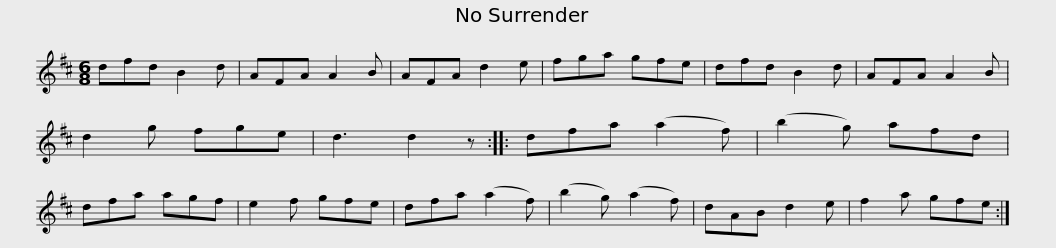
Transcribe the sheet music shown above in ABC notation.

X:1
L:1/8
M:6/8
I:linebreak $
K:D
V:1 treble
V:1
 dfd B2 d | AFA A2 B | AFA d2 e | fga gfe | dfd B2 d | %5
 AFA A2 B | d2 g fge | d3 d2 z ::$ dfa (a2 f) | (b2 g) afd | %10
 dfa agf | e2 f gfe | dfa (a2 f) | (b2 g) (a2 f) | dAB d2 e | %15
 f2 a gfe :| %16
